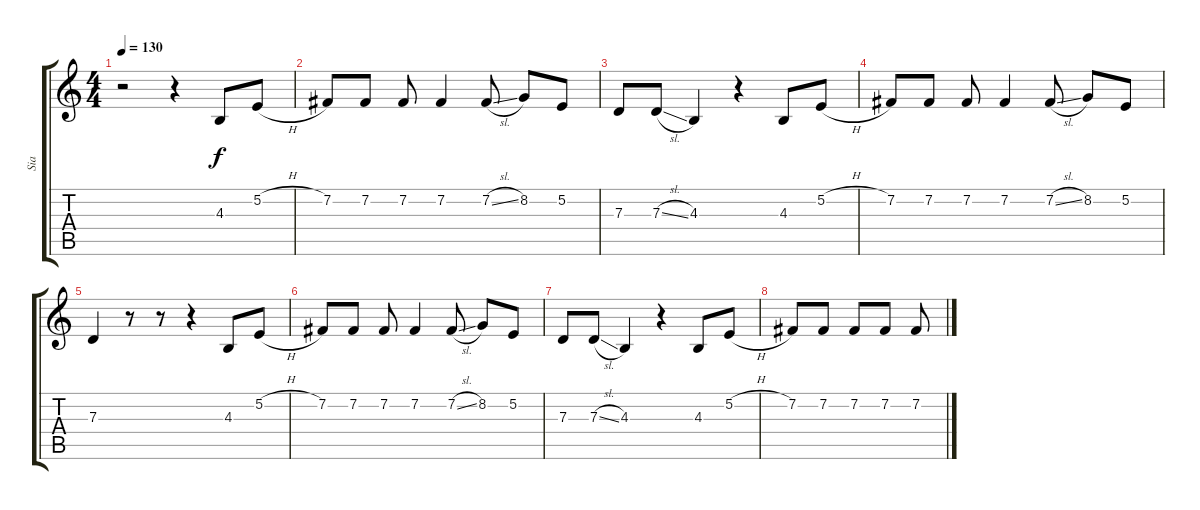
\track ("Sia" "Sia") {instrument tenorsax}
\staff {score tabs}
\tuning (E4 B3 G3 D3 A2 E2) {hide}
\ts (4 4)
\tempo 130
\clef g2
\ks c
r.2{dy f} r.4 4.3.8 5.2{h}.8 |
7.2.8 7.2.8 7.2.8 7.2.4 7.2{sl}.8 8.2.8 5.2.8 |
7.3.8 7.3{sl}.8 4.3.4 r.4 4.3.8 5.2{h}.8 |
7.2.8 7.2.8 7.2.8 7.2.4 7.2{sl}.8 8.2.8 5.2.8 |
7.3.4 r.8 r.8 r.4 4.3.8 5.2{h}.8 |
7.2.8 7.2.8 7.2.8 7.2.4 7.2{sl}.8 8.2.8 5.2.8 |
7.3.8 7.3{sl}.8 4.3.4 r.4 4.3.8 5.2{h}.8 |
7.2.8 7.2.8 7.2.8 7.2.8 7.2.8
